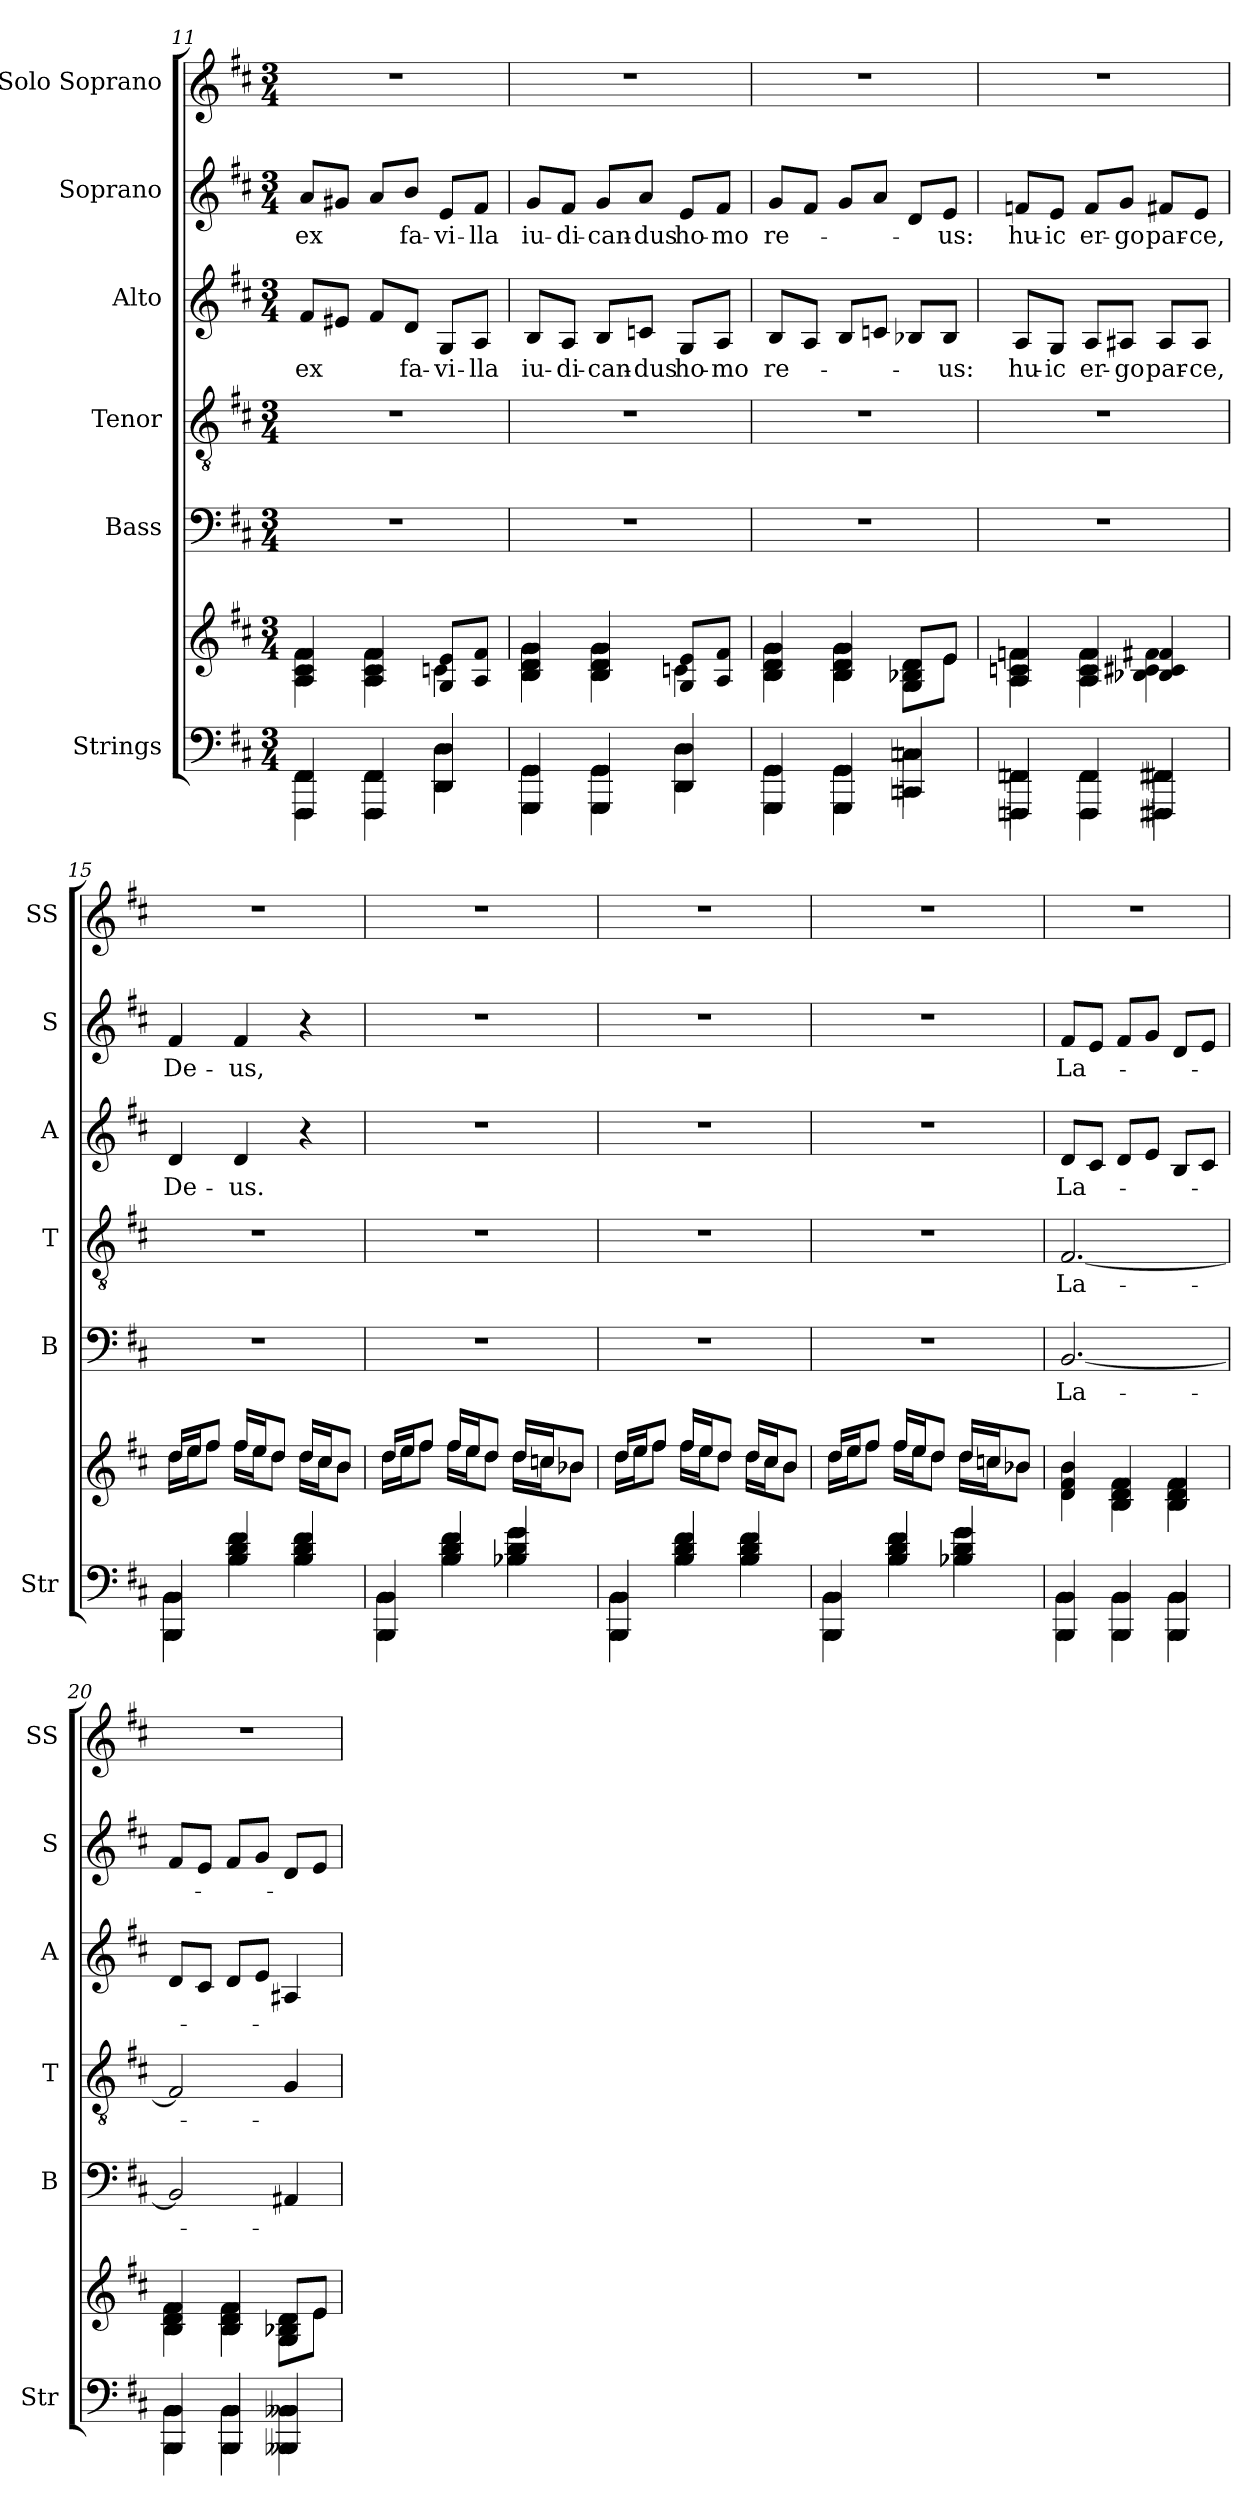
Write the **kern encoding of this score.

**kern	**kern	**kern	**text	**kern	**text	**kern	**text	**kern	**text	**kern
*part6	*part6	*part5	*part5	*part4	*part4	*part3	*part3	*part2	*part2	*part1
*staff7	*staff6	*staff5	*staff5	*staff4	*staff4	*staff3	*staff3	*staff2	*staff2	*staff1
*I"Strings	*	*I"Bass	*	*I"Tenor	*	*I"Alto	*	*I"Soprano	*	*I"Solo Soprano
*I'Str	*	*I'B	*	*I'T	*	*I'A	*	*I'S	*	*I'SS
*clefF4	*clefG2	*clefF4	*	*clefGv2	*	*clefG2	*	*clefG2	*	*clefG2
*k[f#c#]	*k[f#c#]	*k[f#c#]	*	*k[f#c#]	*	*k[f#c#]	*	*k[f#c#]	*	*k[f#c#]
*M3/4	*M3/4	*M3/4	*	*M3/4	*	*M3/4	*	*M3/4	*	*M3/4
=11	=11	=11	=11	=11	=11	=11	=11	=11	=11	=11
*^	*^	*	*	*	*	*	*	*	*	*
!	!	!	!	!LO:N:vis=2	!	!LO:N:vis=2	!	!	!	!	!	!LO:N:vis=2
4FFF#/ 4FF#/	4FFF#\ 4FF#\	4A/ 4c#/ 4f#/	4A\ 4c#\ 4f#\	2.r	.	2.r	.	8f#L	ex	8aL	ex	2.r
.	.	.	.	.	.	.	.	8e#XJ	.	8g#XJ	.	.
4FFF#/ 4FF#/	4FFF#\ 4FF#\	4A/ 4c#/ 4f#/	4A\ 4c#\ 4f#\	.	.	.	.	8f#L	.	8aL	.	.
!	!	!	!	!	!	!	!	!	!LO:LY:b	!	!LO:LY:b	!
.	.	.	.	.	.	.	.	8dJ	fa-	8bJ	fa-	.
!	!	!	!	!	!	!	!	!	!LO:LY:b	!	!LO:LY:b	!
4DD/ 4D/	4DD\ 4D\	8G/ 8e/L	4cn\	.	.	.	.	8GL	-vi-	8eL	-vi-	.
!	!	!	!	!	!	!	!	!	!LO:LY:b	!	!LO:LY:b	!
.	.	8A/ 8f#/J	.	.	.	.	.	8AJ	-lla	8f#J	-lla	.
=12	=12	=12	=12	=12	=12	=12	=12	=12	=12	=12	=12	=12
!	!	!	!	!LO:N:vis=2	!	!LO:N:vis=2	!	!	!LO:LY:b	!	!LO:LY:b	!LO:N:vis=2
4GGG/ 4GG/	4GGG\ 4GG\	4B/ 4d/ 4g/	4B\ 4d\ 4g\	2.r	.	2.r	.	8BL	iu-	8gL	iu-	2.r
!	!	!	!	!	!	!	!	!	!LO:LY:b	!	!LO:LY:b	!
.	.	.	.	.	.	.	.	8AJ	-di-	8f#J	-di-	.
!	!	!	!	!	!	!	!	!	!LO:LY:b	!	!LO:LY:b	!
4GGG/ 4GG/	4GGG\ 4GG\	4B/ 4d/ 4g/	4B\ 4d\ 4g\	.	.	.	.	8BL	-can-	8gL	-can-	.
!	!	!	!	!	!	!	!	!	!LO:LY:b	!	!LO:LY:b	!
.	.	.	.	.	.	.	.	8cnJ	-dus	8aJ	-dus	.
!	!	!	!	!	!	!	!	!	!LO:LY:b	!	!LO:LY:b	!
4DD/ 4D/	4DD\ 4D\	8G/ 8e/L	4cn\	.	.	.	.	8GL	ho-	8eL	ho-	.
!	!	!	!	!	!	!	!	!	!LO:LY:b	!	!LO:LY:b	!
.	.	8A/ 8f#/J	.	.	.	.	.	8AJ	-mo	8f#J	-mo	.
=13	=13	=13	=13	=13	=13	=13	=13	=13	=13	=13	=13	=13
!	!	!	!	!LO:N:vis=2	!	!LO:N:vis=2	!	!	!LO:LY:b	!	!LO:LY:b	!LO:N:vis=2
4GGG/ 4GG/	4GGG\ 4GG\	4B/ 4d/ 4g/	4B\ 4d\ 4g\	2.r	.	2.r	.	8BL	re-	8gL	re-	2.r
.	.	.	.	.	.	.	.	8AJ	.	8f#J	.	.
4GGG/ 4GG/	4GGG\ 4GG\	4B/ 4d/ 4g/	4B\ 4d\ 4g\	.	.	.	.	8BL	.	8gL	.	.
.	.	.	.	.	.	.	.	8cnJ	.	8aJ	.	.
4CCn/ 4Cn/	4CCn\ 4Cn\	8G/ 8B-X/ 8d/L	8G\ 8B-X\ 8d\L	.	.	.	.	8B-XL	.	8dL	.	.
!	!	!	!	!	!	!	!	!	!LO:LY:b	!	!LO:LY:b	!
.	.	8e/J	8e\J	.	.	.	.	8B-J	-us:	8eJ	-us:	.
=14	=14	=14	=14	=14	=14	=14	=14	=14	=14	=14	=14	=14
!	!	!	!	!LO:N:vis=2	!	!LO:N:vis=2	!	!	!LO:LY:b	!	!LO:LY:b	!LO:N:vis=2
4FFFn/ 4FFn/	4FFFn\ 4FFn\	4A/ 4cn/ 4fn/	4A\ 4cn\ 4fn\	2.r	.	2.r	.	8AL	hu-	8fnL	hu-	2.r
!	!	!	!	!	!	!	!	!	!LO:LY:b	!	!LO:LY:b	!
.	.	.	.	.	.	.	.	8GJ	-ic	8eJ	-ic	.
!	!	!	!	!	!	!	!	!	!LO:LY:b	!	!LO:LY:b	!
4FFF/ 4FF/	4FFF\ 4FF\	4A/ 4c/ 4f/	4A\ 4c\ 4f\	.	.	.	.	8AL	er-	8fL	er-	.
!	!	!	!	!	!	!	!	!	!	!	!LO:LY:b	!
.	.	.	.	.	.	.	.	8A#XJ	-go	8gJ	-go	.
!	!	!	!	!	!	!	!	!	!	!	!LO:LY:b	!
4FFF#X/ 4FF#X/	4FFF#X\ 4FF#X\	4B-X/ 4c#X/ 4f#X/	4B-X\ 4c#X\ 4f#X\	.	.	.	.	8A#L	par-	8f#XL	par-	.
!	!	!	!	!	!	!	!	!	!	!	!LO:LY:b	!
.	.	.	.	.	.	.	.	8A#J	-ce,	8eJ	-ce,	.
=15	=15	=15	=15	=15	=15	=15	=15	=15	=15	=15	=15	=15
!	!	!	!	!LO:N:vis=2	!	!LO:N:vis=2	!	!	!LO:LY:b	!	!LO:LY:b	!LO:N:vis=2
4BBB/ 4BB/	4BBB\ 4BB\	16dd/LL	16dd\LL	2.r	.	2.r	.	4d	De-	4f#	De-	2.r
.	.	16ee/J	16ee\J	.	.	.	.	.	.	.	.	.
.	.	8ff#/J	8ff#\J	.	.	.	.	.	.	.	.	.
!	!	!	!	!	!	!	!	!	!LO:LY:b	!	!LO:LY:b	!
4B/ 4d/ 4f#/	4B\ 4d\ 4f#\	16ff#/LL	16ff#\LL	.	.	.	.	4d	-us.	4f#	-us,	.
.	.	16ee/J	16ee\J	.	.	.	.	.	.	.	.	.
.	.	8dd/J	8dd\J	.	.	.	.	.	.	.	.	.
4B/ 4d/ 4f#/	4B\ 4d\ 4f#\	16dd/LL	16dd\LL	.	.	.	.	4r	.	4r	.	.
.	.	16cc#/J	16cc#\J	.	.	.	.	.	.	.	.	.
.	.	8b/J	8b\J	.	.	.	.	.	.	.	.	.
=16	=16	=16	=16	=16	=16	=16	=16	=16	=16	=16	=16	=16
!	!	!	!	!LO:N:vis=2	!	!LO:N:vis=2	!	!LO:N:vis=2	!	!LO:N:vis=2	!	!LO:N:vis=2
4BBB/ 4BB/	4BBB\ 4BB\	16dd/LL	16dd\LL	2.r	.	2.r	.	2.r	.	2.r	.	2.r
.	.	16ee/J	16ee\J	.	.	.	.	.	.	.	.	.
.	.	8ff#/J	8ff#\J	.	.	.	.	.	.	.	.	.
4B/ 4d/ 4f#/	4B\ 4d\ 4f#\	16ff#/LL	16ff#\LL	.	.	.	.	.	.	.	.	.
.	.	16ee/J	16ee\J	.	.	.	.	.	.	.	.	.
.	.	8dd/J	8dd\J	.	.	.	.	.	.	.	.	.
4B-X/ 4d/ 4g/	4B-X\ 4d\ 4g\	16dd/LL	16dd\LL	.	.	.	.	.	.	.	.	.
.	.	16ccn/J	16ccn\J	.	.	.	.	.	.	.	.	.
.	.	8b-X/J	8b-X\J	.	.	.	.	.	.	.	.	.
=17	=17	=17	=17	=17	=17	=17	=17	=17	=17	=17	=17	=17
!	!	!	!	!LO:N:vis=2	!	!LO:N:vis=2	!	!LO:N:vis=2	!	!LO:N:vis=2	!	!LO:N:vis=2
4BBB/ 4BB/	4BBB\ 4BB\	16dd/LL	16dd\LL	2.r	.	2.r	.	2.r	.	2.r	.	2.r
.	.	16ee/J	16ee\J	.	.	.	.	.	.	.	.	.
.	.	8ff#/J	8ff#\J	.	.	.	.	.	.	.	.	.
4B/ 4d/ 4f#/	4B\ 4d\ 4f#\	16ff#/LL	16ff#\LL	.	.	.	.	.	.	.	.	.
.	.	16ee/J	16ee\J	.	.	.	.	.	.	.	.	.
.	.	8dd/J	8dd\J	.	.	.	.	.	.	.	.	.
4B/ 4d/ 4f#/	4B\ 4d\ 4f#\	16dd/LL	16dd\LL	.	.	.	.	.	.	.	.	.
.	.	16cc#/J	16cc#\J	.	.	.	.	.	.	.	.	.
.	.	8b/J	8b\J	.	.	.	.	.	.	.	.	.
=18	=18	=18	=18	=18	=18	=18	=18	=18	=18	=18	=18	=18
!	!	!	!	!LO:N:vis=2	!	!LO:N:vis=2	!	!LO:N:vis=2	!	!LO:N:vis=2	!	!LO:N:vis=2
4BBB/ 4BB/	4BBB\ 4BB\	16dd/LL	16dd\LL	2.r	.	2.r	.	2.r	.	2.r	.	2.r
.	.	16ee/J	16ee\J	.	.	.	.	.	.	.	.	.
.	.	8ff#/J	8ff#\J	.	.	.	.	.	.	.	.	.
4B/ 4d/ 4f#/	4B\ 4d\ 4f#\	16ff#/LL	16ff#\LL	.	.	.	.	.	.	.	.	.
.	.	16ee/J	16ee\J	.	.	.	.	.	.	.	.	.
.	.	8dd/J	8dd\J	.	.	.	.	.	.	.	.	.
4B-X/ 4d/ 4g/	4B-X\ 4d\ 4g\	16dd/LL	16dd\LL	.	.	.	.	.	.	.	.	.
.	.	16ccn/J	16ccn\J	.	.	.	.	.	.	.	.	.
.	.	8b-X/J	8b-X\J	.	.	.	.	.	.	.	.	.
=19	=19	=19	=19	=19	=19	=19	=19	=19	=19	=19	=19	=19
!	!	!	!	!	!LO:LY:b	!	!LO:LY:b	!	!LO:LY:b	!	!LO:LY:b	!LO:N:vis=2
4BBB/ 4BB/	4BBB\ 4BB\	4d/ 4f#/ 4b/	4d\ 4f#\ 4b\	[2.BB	La-	[2.F#	La-	8dL	La-	8f#L	La-	2.r
.	.	.	.	.	.	.	.	8c#J	.	8eJ	.	.
4BBB/ 4BB/	4BBB\ 4BB\	4B/ 4d/ 4f#/	4B\ 4d\ 4f#\	.	.	.	.	8dL	.	8f#L	.	.
.	.	.	.	.	.	.	.	8eJ	.	8gJ	.	.
4BBB/ 4BB/	4BBB\ 4BB\	4B/ 4d/ 4f#/	4B\ 4d\ 4f#\	.	.	.	.	8BL	.	8dL	.	.
.	.	.	.	.	.	.	.	8c#J	.	8eJ	.	.
=20	=20	=20	=20	=20	=20	=20	=20	=20	=20	=20	=20	=20
!	!	!	!	!	!	!	!	!	!	!	!	!LO:N:vis=2
4BBB/ 4BB/	4BBB\ 4BB\	4B/ 4d/ 4f#/	4B\ 4d\ 4f#\	2BB]	.	2F#]	.	8dL	.	8f#L	.	2.r
.	.	.	.	.	.	.	.	8c#J	.	8eJ	.	.
4BBB/ 4BB/	4BBB\ 4BB\	4B/ 4d/ 4f#/	4B\ 4d\ 4f#\	.	.	.	.	8dL	.	8f#L	.	.
.	.	.	.	.	.	.	.	8eJ	.	8gJ	.	.
4BBB-X/ 4BB-X/	4BBB-X\ 4BB-X\	8G/ 8B-X/ 8d/L	8G\ 8B-X\ 8d\L	4AA#X	.	4G	.	4A#X	.	8dL	.	.
.	.	8e/J	8e\J	.	.	.	.	.	.	8eJ	.	.
*v	*v	*	*	*	*	*	*	*	*	*	*	*
*	*v	*v	*	*	*	*	*	*	*	*	*
=	=	=	=	=	=	=	=	=	=	=
*-	*-	*-	*-	*-	*-	*-	*-	*-	*-	*-
